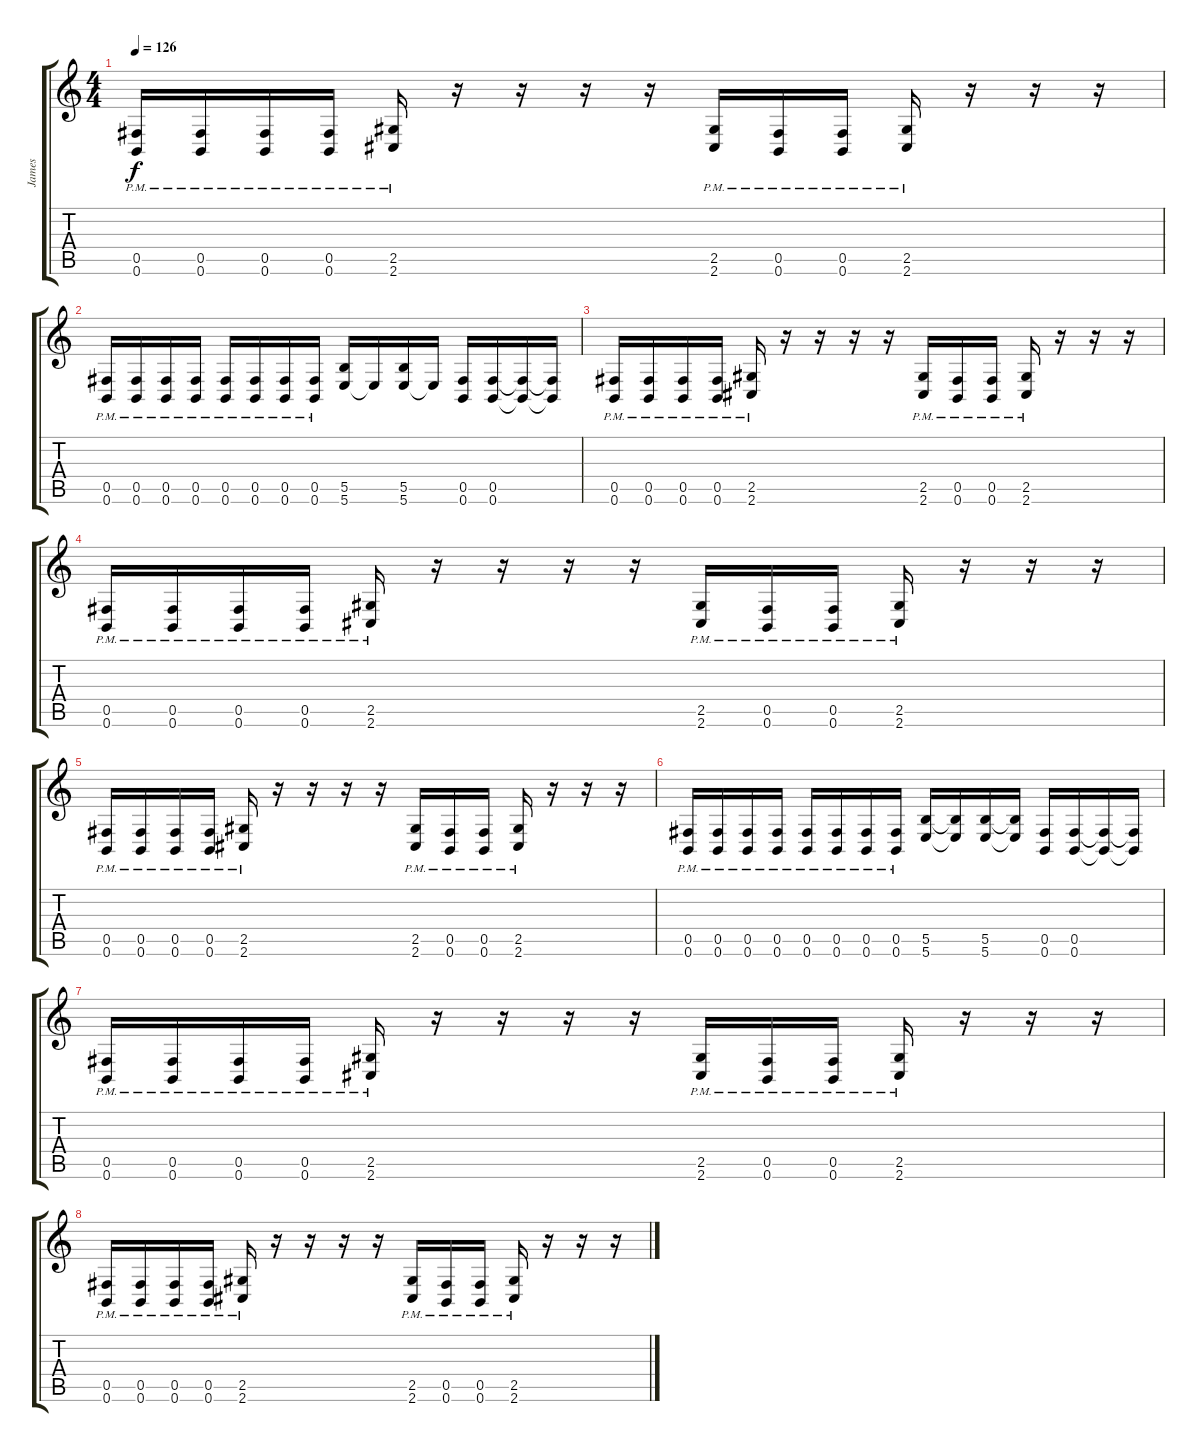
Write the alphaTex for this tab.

\track ("James" "James") {instrument distortionguitar}
\staff {score tabs}
\tuning (C4 Ab3 E3 B2 Gb2 B1) {hide}
\ts (4 4)
\tempo 126
\clef g2
\ks c
(0.5{pm} 0.6).16{dy f} (0.5{pm} 0.6).16 (0.5{pm} 0.6).16 (0.5{pm} 0.6).16 (2.5{pm} 2.6).16 r.16 r.16 r.16 r.16 (2.5{pm} 2.6).16 (0.5{pm} 0.6).16 (0.5{pm} 0.6).16 (2.5{pm} 2.6).16 r.16 r.16 r.16 |
(0.5{pm} 0.6).16 (0.5{pm} 0.6).16 (0.5{pm} 0.6).16 (0.5{pm} 0.6).16 (0.5{pm} 0.6).16 (0.5{pm} 0.6).16 (0.5{pm} 0.6).16 (0.5{pm} 0.6{pm}).16 (5.5 5.6).16 5.6{t}.16 (5.5 5.6).16 5.6{t}.16 (0.5 0.6).16 (0.5 0.6).16 (0.5{t} 0.6{t}).16 (0.5{t} 0.6{t}).16 |
(0.5{pm} 0.6).16 (0.5{pm} 0.6).16 (0.5{pm} 0.6).16 (0.5{pm} 0.6).16 (2.5{pm} 2.6).16 r.16 r.16 r.16 r.16 (2.5{pm} 2.6).16 (0.5{pm} 0.6).16 (0.5{pm} 0.6).16 (2.5{pm} 2.6).16 r.16 r.16 r.16 |
(0.5{pm} 0.6).16 (0.5{pm} 0.6).16 (0.5{pm} 0.6).16 (0.5{pm} 0.6).16 (2.5{pm} 2.6).16 r.16 r.16 r.16 r.16 (2.5{pm} 2.6).16 (0.5{pm} 0.6).16 (0.5{pm} 0.6).16 (2.5{pm} 2.6).16 r.16 r.16 r.16 |
(0.5{pm} 0.6).16 (0.5{pm} 0.6).16 (0.5{pm} 0.6).16 (0.5{pm} 0.6).16 (2.5{pm} 2.6).16 r.16 r.16 r.16 r.16 (2.5{pm} 2.6).16 (0.5{pm} 0.6).16 (0.5{pm} 0.6).16 (2.5{pm} 2.6).16 r.16 r.16 r.16 |
(0.5{pm} 0.6).16 (0.5{pm} 0.6).16 (0.5{pm} 0.6).16 (0.5{pm} 0.6).16 (0.5{pm} 0.6).16 (0.5{pm} 0.6).16 (0.5{pm} 0.6).16 (0.5{pm} 0.6{pm}).16 (5.5 5.6).16 (5.5{t} 5.6{t}).16 (5.5 5.6).16 (5.5{t} 5.6{t}).16 (0.5 0.6).16 (0.5 0.6).16 (0.5{t} 0.6{t}).16 (0.5{t} 0.6{t}).16 |
(0.5{pm} 0.6).16 (0.5{pm} 0.6).16 (0.5{pm} 0.6).16 (0.5{pm} 0.6).16 (2.5{pm} 2.6).16 r.16 r.16 r.16 r.16 (2.5{pm} 2.6).16 (0.5{pm} 0.6).16 (0.5{pm} 0.6).16 (2.5{pm} 2.6).16 r.16 r.16 r.16 |
(0.5{pm} 0.6).16 (0.5{pm} 0.6).16 (0.5{pm} 0.6).16 (0.5{pm} 0.6).16 (2.5{pm} 2.6).16 r.16 r.16 r.16 r.16 (2.5{pm} 2.6).16 (0.5{pm} 0.6).16 (0.5{pm} 0.6).16 (2.5{pm} 2.6).16 r.16 r.16 r.16
